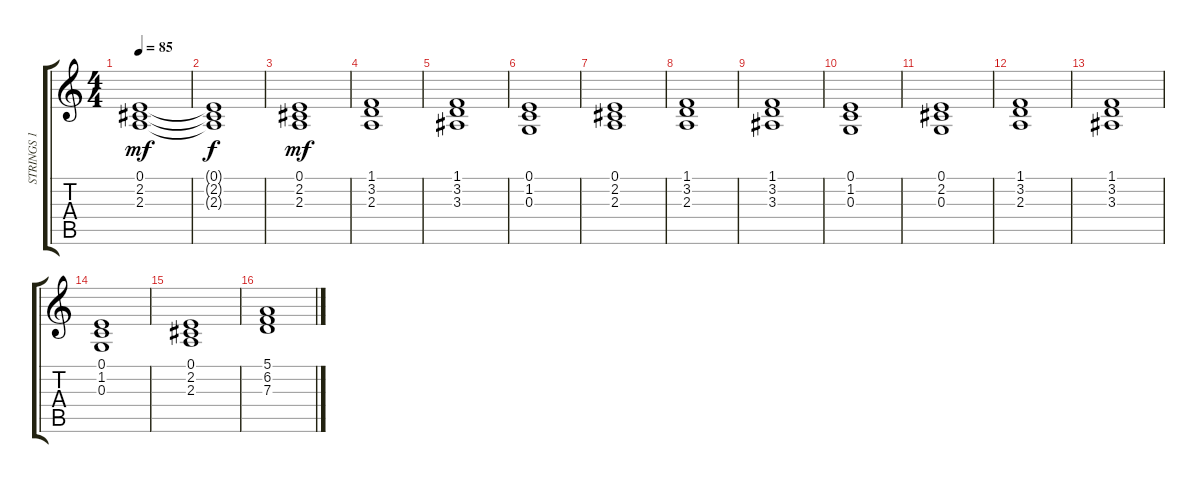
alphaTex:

\track ("STRINGS 1" "STRINGS 1") {instrument synthstrings2}
\staff {score tabs}
\tuning (E4 B3 G3 D3 A2 E2) {hide}
\ts (4 4)
\tempo 85
\clef g2
\ks c
(0.1 2.2 2.3).1{dy mf} |
(0.1{t} 2.2{t} 2.3{t}).1{dy f} |
(0.1 2.2 2.3).1{dy mf} |
(1.1 3.2 2.3).1 |
(1.1 3.2 3.3).1 |
(0.1 1.2 0.3).1 |
(0.1 2.2 2.3).1 |
(1.1 3.2 2.3).1 |
(1.1 3.2 3.3).1 |
(0.1 1.2 0.3).1 |
(0.1 2.2 0.3).1 |
(1.1 3.2 2.3).1 |
(1.1 3.2 3.3).1 |
(0.1 1.2 0.3).1 |
(0.1 2.2 2.3).1 |
(5.1 6.2 7.3).1
